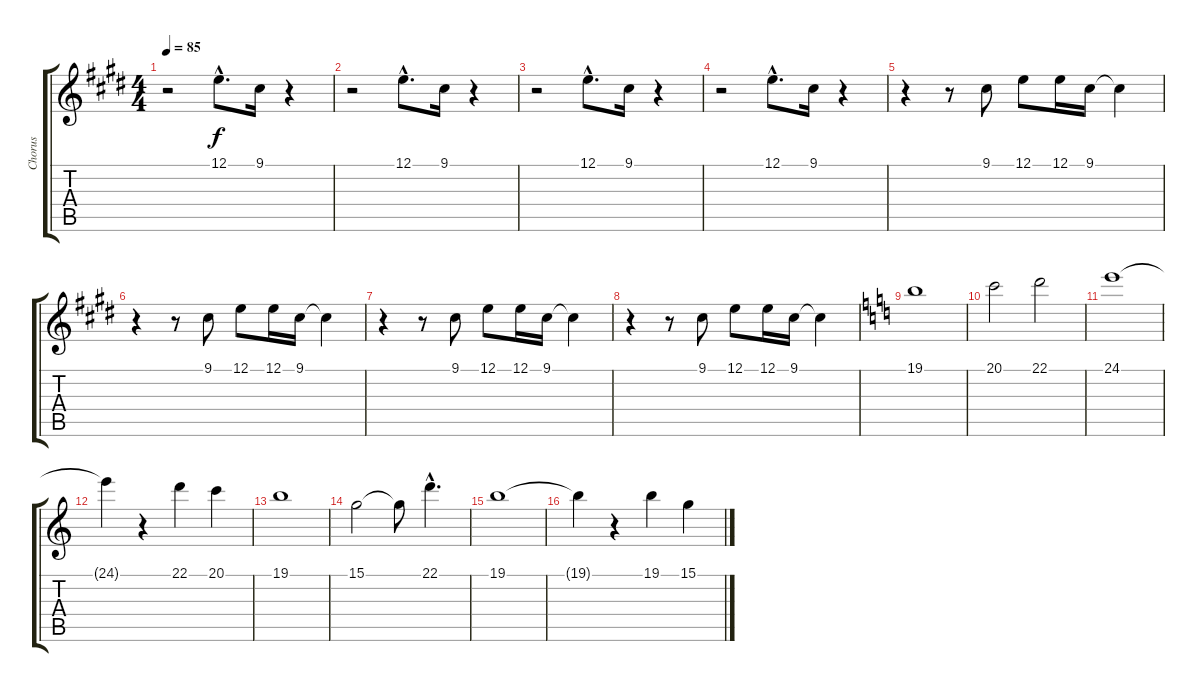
\track ("Chorus" "Chorus") {instrument choiraahs}
\staff {score tabs}
\tuning (E4 B3 G3 D3 A2 E2) {hide}
\ts (4 4)
\tempo 85
\clef g2
\ks e
r.2{dy f} 12.1{hac}.8{d} 9.1.16 r.4 |
r.2 12.1{hac}.8{d} 9.1.16 r.4 |
r.2 12.1{hac}.8{d} 9.1.16 r.4 |
r.2 12.1{hac}.8{d} 9.1.16 r.4 |
r.4 r.8 9.1.8 12.1.8 12.1.16 9.1.16 9.1{t}.4 |
r.4 r.8 9.1.8 12.1.8 12.1.16 9.1.16 9.1{t}.4 |
r.4 r.8 9.1.8 12.1.8 12.1.16 9.1.16 9.1{t}.4 |
r.4 r.8 9.1.8 12.1.8 12.1.16 9.1.16 9.1{t}.4 |
\ks c
19.1.1 |
20.1.2 22.1.2 |
24.1.1 |
24.1{t}.4 r.4 22.1.4 20.1.4 |
19.1.1 |
15.1.2 15.1{t}.8 22.1{hac}.4{d} |
19.1.1 |
19.1{t}.4 r.4 19.1.4 15.1.4
